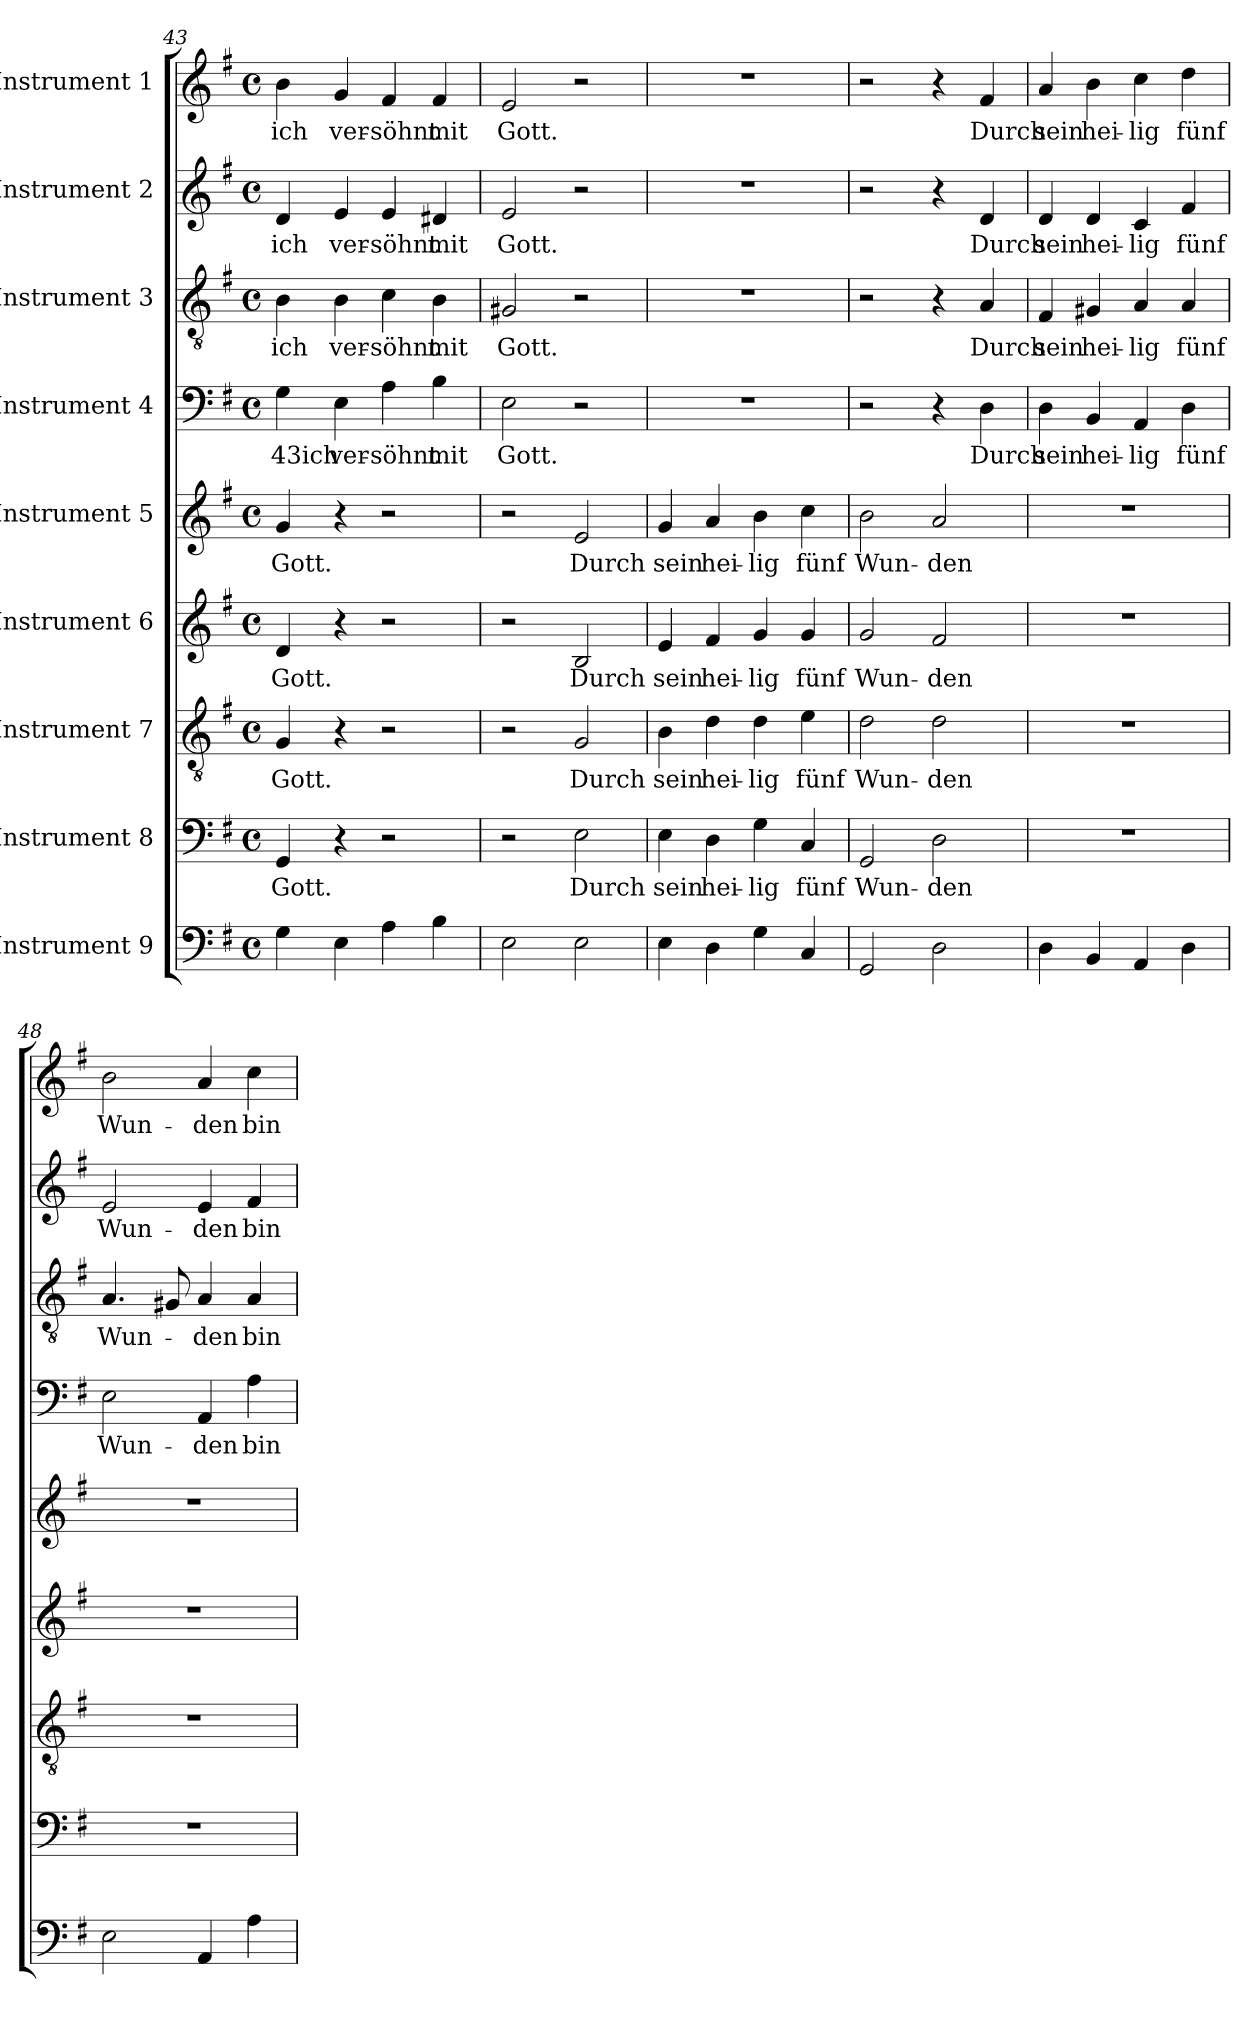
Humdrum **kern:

**kern	**kern	**text	**kern	**text	**kern	**text	**kern	**text	**kern	**text	**kern	**text	**kern	**text	**kern	**text
*part9	*part8	*part8	*part7	*part7	*part6	*part6	*part5	*part5	*part4	*part4	*part3	*part3	*part2	*part2	*part1	*part1
*staff9	*staff8	*staff8	*staff7	*staff7	*staff6	*staff6	*staff5	*staff5	*staff4	*staff4	*staff3	*staff3	*staff2	*staff2	*staff1	*staff1
*I"Instrument 9	*I"Instrument 8	*	*I"Instrument 7	*	*I"Instrument 6	*	*I"Instrument 5	*	*I"Instrument 4	*	*I"Instrument 3	*	*I"Instrument 2	*	*I"Instrument 1	*
!!LO:LB:g=z
*clefF4	*clefF4	*	*clefGv2	*	*clefG2	*	*clefG2	*	*clefF4	*	*clefGv2	*	*clefG2	*	*clefG2	*
*k[f#]	*k[f#]	*	*k[f#]	*	*k[f#]	*	*k[f#]	*	*k[f#]	*	*k[f#]	*	*k[f#]	*	*k[f#]	*
*G:	*G:	*	*G:	*	*G:	*	*G:	*	*G:	*	*G:	*	*G:	*	*G:	*
*M4/4	*M4/4	*	*M4/4	*	*M4/4	*	*M4/4	*	*M4/4	*	*M4/4	*	*M4/4	*	*M4/4	*
*met(c)	*met(c)	*	*met(c)	*	*met(c)	*	*met(c)	*	*met(c)	*	*met(c)	*	*met(c)	*	*met(c)	*
=43	=43	=43	=43	=43	=43	=43	=43	=43	=43	=43	=43	=43	=43	=43	=43	=43
!	!	!LO:LY:b:cj	!	!LO:LY:b:cj	!	!LO:LY:b:cj	!	!LO:LY:b:cj	!	!LO:LY:b:rj	!	!LO:LY:b:cj	!	!LO:LY:b:cj	!	!LO:LY:b:cj
4G\	4GG/	Gott.	4G/	Gott.	4d/	Gott.	4g/	Gott.	4G\	43ich	4B\	ich	4d/	ich	4b\	ich
!	!	!	!	!	!	!	!	!	!	!LO:LY:b	!	!LO:LY:b	!	!LO:LY:b	!	!LO:LY:b
4E\	4r	.	4r	.	4r	.	4r	.	4E\	ver-	4B\	ver-	4e/	ver-	4g/	ver-
!	!	!	!	!	!	!	!	!	!	!LO:LY:b:cj	!	!LO:LY:b:cj	!	!LO:LY:b:cj	!	!LO:LY:b:cj
4A\	2r	.	2r	.	2r	.	2r	.	4A\	-söhnt	4c\	-söhnt	4e/	-söhnt	4f#/	-söhnt
!	!	!	!	!	!	!	!	!	!	!LO:LY:b:cj	!	!LO:LY:b:cj	!	!LO:LY:b:cj	!	!LO:LY:b:cj
4B\	.	.	.	.	.	.	.	.	4B\	mit	4B\	mit	4d#X/	mit	4f#/	mit
=44	=44	=44	=44	=44	=44	=44	=44	=44	=44	=44	=44	=44	=44	=44	=44	=44
!	!	!	!	!	!	!	!	!	!	!LO:LY:b:cj	!	!LO:LY:b:cj	!	!LO:LY:b:cj	!	!LO:LY:b:cj
2E\	2r	.	2r	.	2r	.	2r	.	2E\	Gott.	2G#X/	Gott.	2e/	Gott.	2e/	Gott.
!	!	!LO:LY:b:cj	!	!LO:LY:b:cj	!	!LO:LY:b:cj	!	!LO:LY:b:cj	!	!	!	!	!	!	!	!
2E\	2E\	Durch	2G/	Durch	2B/	Durch	2e/	Durch	2r	.	2r	.	2r	.	2r	.
=45	=45	=45	=45	=45	=45	=45	=45	=45	=45	=45	=45	=45	=45	=45	=45	=45
!	!	!LO:LY:b:cj	!	!LO:LY:b:cj	!	!LO:LY:b:cj	!	!LO:LY:b:cj	!	!	!	!	!	!	!	!
4E\	4E\	sein	4B\	sein	4e/	sein	4g/	sein	1r	.	1r	.	1r	.	1r	.
!	!	!LO:LY:b:cj	!	!LO:LY:b:cj	!	!LO:LY:b:cj	!	!LO:LY:b:cj	!	!	!	!	!	!	!	!
4D\	4D\	hei-	4d\	hei-	4f#/	hei-	4a/	hei-	.	.	.	.	.	.	.	.
!	!	!LO:LY:b:cj	!	!LO:LY:b:cj	!	!LO:LY:b:cj	!	!LO:LY:b:cj	!	!	!	!	!	!	!	!
4G\	4G\	-lig	4d\	-lig	4g/	-lig	4b\	-lig	.	.	.	.	.	.	.	.
!	!	!LO:LY:b:cj	!	!LO:LY:b:cj	!	!LO:LY:b:cj	!	!LO:LY:b:cj	!	!	!	!	!	!	!	!
4C/	4C/	fünf	4e\	fünf	4g/	fünf	4cc\	fünf	.	.	.	.	.	.	.	.
=46	=46	=46	=46	=46	=46	=46	=46	=46	=46	=46	=46	=46	=46	=46	=46	=46
!	!	!LO:LY:b:cj	!	!LO:LY:b:cj	!	!LO:LY:b:cj	!	!LO:LY:b:cj	!	!	!	!	!	!	!	!
2GG/	2GG/	Wun-	2d\	Wun-	2g/	Wun-	2b\	Wun-	2r	.	2r	.	2r	.	2r	.
!	!	!LO:LY:b:cj	!	!LO:LY:b:cj	!	!LO:LY:b:cj	!	!LO:LY:b:cj	!	!	!	!	!	!	!	!
2D\	2D\	-den	2d\	-den	2f#/	-den	2a/	-den	4r	.	4r	.	4r	.	4r	.
!	!	!	!	!	!	!	!	!	!	!LO:LY:b:cj	!	!LO:LY:b:cj	!	!LO:LY:b:cj	!	!LO:LY:b:cj
.	.	.	.	.	.	.	.	.	4D\	Durch	4A/	Durch	4d/	Durch	4f#/	Durch
=47	=47	=47	=47	=47	=47	=47	=47	=47	=47	=47	=47	=47	=47	=47	=47	=47
!	!	!	!	!	!	!	!	!	!	!LO:LY:b:cj	!	!LO:LY:b:cj	!	!LO:LY:b:cj	!	!LO:LY:b:cj
4D\	1r	.	1r	.	1r	.	1r	.	4D\	sein	4F#/	sein	4d/	sein	4a/	sein
!	!	!	!	!	!	!	!	!	!	!LO:LY:b:cj	!	!LO:LY:b:cj	!	!LO:LY:b:cj	!	!LO:LY:b:cj
4BB/	.	.	.	.	.	.	.	.	4BB/	hei-	4G#X/	hei-	4d/	hei-	4b\	hei-
!	!	!	!	!	!	!	!	!	!	!LO:LY:b:cj	!	!LO:LY:b:cj	!	!LO:LY:b:cj	!	!LO:LY:b:cj
4AA/	.	.	.	.	.	.	.	.	4AA/	-lig	4A/	-lig	4c/	-lig	4cc\	-lig
!	!	!	!	!	!	!	!	!	!	!LO:LY:b:cj	!	!LO:LY:b:cj	!	!LO:LY:b:cj	!	!LO:LY:b:cj
4D\	.	.	.	.	.	.	.	.	4D\	fünf	4A/	fünf	4f#/	fünf	4dd\	fünf
=48	=48	=48	=48	=48	=48	=48	=48	=48	=48	=48	=48	=48	=48	=48	=48	=48
!	!	!	!	!	!	!	!	!	!	!LO:LY:b:cj	!	!LO:LY:b:cj	!	!LO:LY:b:cj	!	!LO:LY:b:cj
2E\	1r	.	1r	.	1r	.	1r	.	2E\	Wun-	4.A/	Wun-	2e/	Wun-	2b\	Wun-
.	.	.	.	.	.	.	.	.	.	.	8G#X/	.	.	.	.	.
!	!	!	!	!	!	!	!	!	!	!LO:LY:b:cj	!	!LO:LY:b:cj	!	!LO:LY:b:cj	!	!LO:LY:b:cj
4AA/	.	.	.	.	.	.	.	.	4AA/	-den	4A/	-den	4e/	-den	4a/	-den
!	!	!	!	!	!	!	!	!	!	!LO:LY:b:cj	!	!LO:LY:b:cj	!	!LO:LY:b:cj	!	!LO:LY:b:cj
4A\	.	.	.	.	.	.	.	.	4A\	bin	4A/	bin	4f#/	bin	4cc\	bin
=	=	=	=	=	=	=	=	=	=	=	=	=	=	=	=	=
*-	*-	*-	*-	*-	*-	*-	*-	*-	*-	*-	*-	*-	*-	*-	*-	*-
